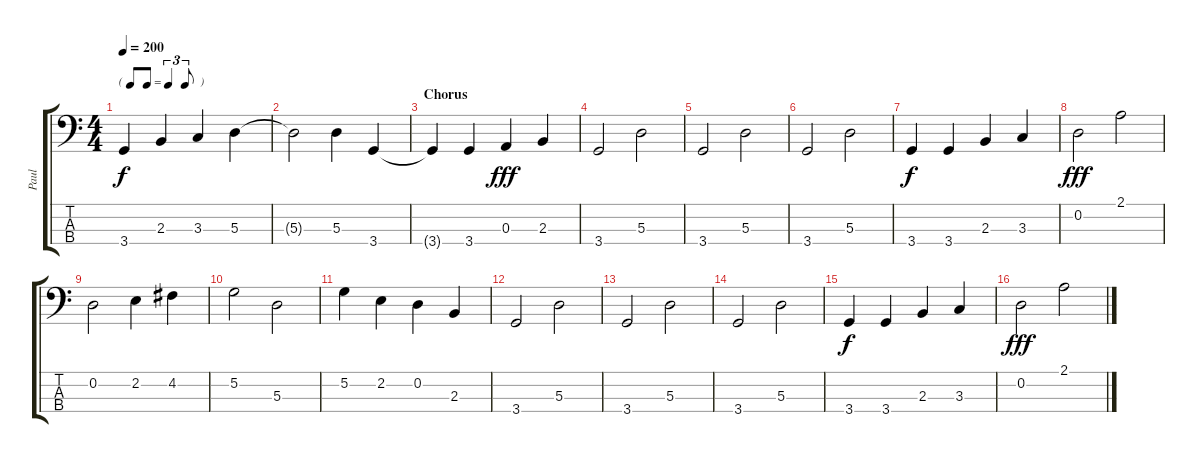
\track ("Paul" "Paul") {instrument electricbasspick}
\staff {score tabs}
\tuning (G2 D2 A1 E1) {hide}
\ts (4 4)
\tf triplet8th
\tempo 200
\clef f4
\ks c
3.4.4{dy f} 2.3.4 3.3.4 5.3.4 |
5.3{t}.2 5.3.4 3.4.4 |
\section ("" "Chorus")
3.4{t}.4 3.4.4 0.3.4{dy fff} 2.3.4 |
3.4.2 5.3.2 |
3.4.2 5.3.2 |
3.4.2 5.3.2 |
3.4.4{dy f} 3.4.4 2.3.4 3.3.4 |
0.2.2{dy fff} 2.1.2 |
0.2.2 2.2.4 4.2.4 |
5.2.2 5.3.2 |
5.2.4 2.2.4 0.2.4 2.3.4 |
3.4.2 5.3.2 |
3.4.2 5.3.2 |
3.4.2 5.3.2 |
3.4.4{dy f} 3.4.4 2.3.4 3.3.4 |
0.2.2{dy fff} 2.1.2
